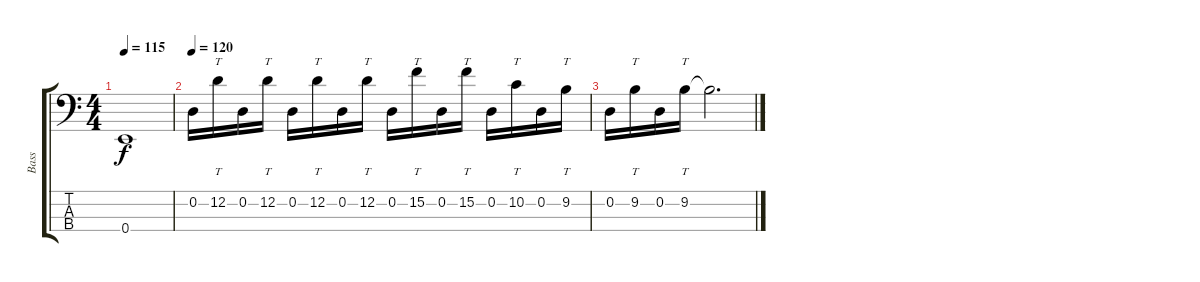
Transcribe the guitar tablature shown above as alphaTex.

\track ("Bass" "Bass") {instrument electricbasspick}
\staff {score tabs}
\tuning (G2 D2 A1 E1) {hide}
\ts (4 4)
\tempo 115
\clef f4
\ks c
0.4{t}.1{dy f} |
\tempo 120
0.2.16 12.2.16{tt} 0.2.16 12.2.16{tt} 0.2.16 12.2.16{tt} 0.2.16 12.2.16{tt} 0.2.16 15.2.16{tt} 0.2.16 15.2.16{tt} 0.2.16 10.2.16{tt} 0.2.16 9.2.16{tt} |
0.2.16 9.2.16{tt} 0.2.16 9.2.16{tt} 9.2{t}.2{d}
